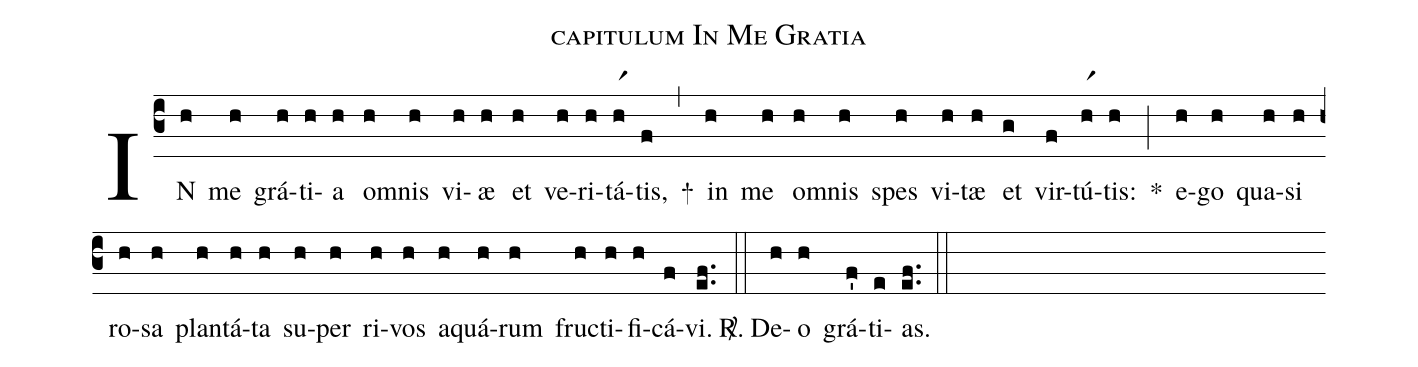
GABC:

name: capitulum In Me Gratia;
%%
(c3)
IN(h) me(h) grá(h)ti(h)a(h) om(h)nis(h) vi(h)æ(h) et(h) ve(h)ri(h)tá(hr1)tis,(f) +(,)
in(h) me(h) om(h)nis(h) spes(h) vi(h)tæ(h) et(g) vir(f)tú(hr1)tis:(h) *(;)
e(h)go(h) qua(h)si(h) ro(h)sa(h) plan(h)tá(h)ta(h) su(h)per(h) ri(h)vos(h) a(h)quá(h)rum(h) fruc(h)ti(h)fi(h)cá(f)vi.(ef..)<sp>R/</sp>.(::)
De(h)o(h) grá(f')ti(e)as.(e.f.) (::)
